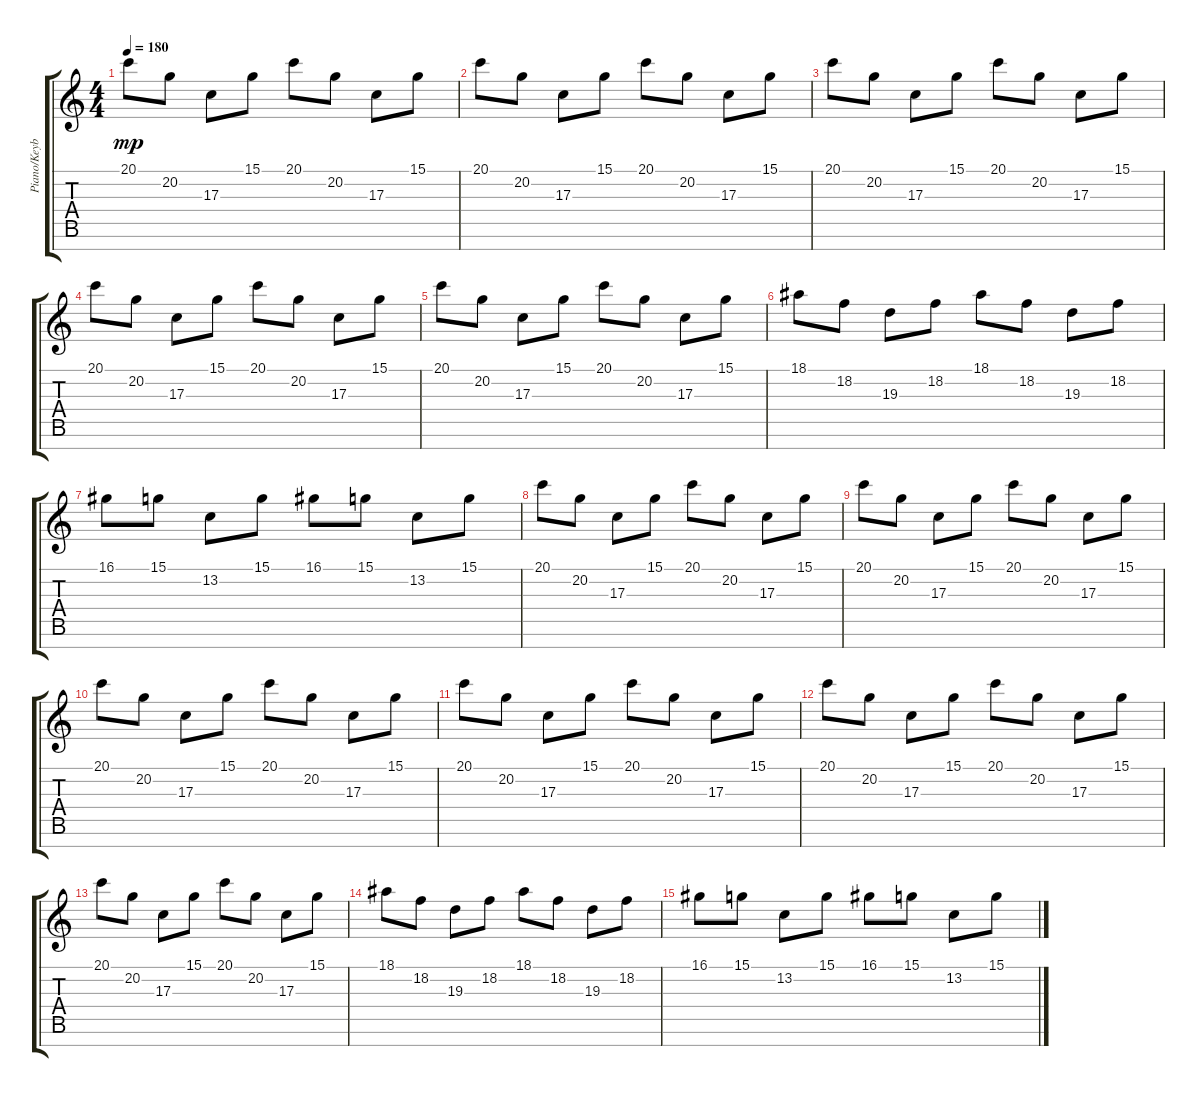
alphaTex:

\track ("Piano/Keyboard" "Piano/Keyb") {instrument acousticgrandpiano}
\staff {score tabs}
\tuning (E4 B3 G3 D3 A2 E2 B1) {hide}
\ts (4 4)
\tempo 180
\clef g2
\ks c
20.1.8{dy mp} 20.2.8 17.3.8 15.1.8 20.1.8 20.2.8 17.3.8 15.1.8 |
20.1.8 20.2.8 17.3.8 15.1.8 20.1.8 20.2.8 17.3.8 15.1.8 |
20.1.8 20.2.8 17.3.8 15.1.8 20.1.8 20.2.8 17.3.8 15.1.8 |
20.1.8 20.2.8 17.3.8 15.1.8 20.1.8 20.2.8 17.3.8 15.1.8 |
20.1.8 20.2.8 17.3.8 15.1.8 20.1.8 20.2.8 17.3.8 15.1.8 |
18.1.8 18.2.8 19.3.8 18.2.8 18.1.8 18.2.8 19.3.8 18.2.8 |
16.1.8 15.1.8 13.2.8 15.1.8 16.1.8 15.1.8 13.2.8 15.1.8 |
20.1.8 20.2.8 17.3.8 15.1.8 20.1.8 20.2.8 17.3.8 15.1.8 |
20.1.8 20.2.8 17.3.8 15.1.8 20.1.8 20.2.8 17.3.8 15.1.8 |
20.1.8 20.2.8 17.3.8 15.1.8 20.1.8 20.2.8 17.3.8 15.1.8 |
20.1.8 20.2.8 17.3.8 15.1.8 20.1.8 20.2.8 17.3.8 15.1.8 |
20.1.8 20.2.8 17.3.8 15.1.8 20.1.8 20.2.8 17.3.8 15.1.8 |
20.1.8 20.2.8 17.3.8 15.1.8 20.1.8 20.2.8 17.3.8 15.1.8 |
18.1.8 18.2.8 19.3.8 18.2.8 18.1.8 18.2.8 19.3.8 18.2.8 |
16.1.8 15.1.8 13.2.8 15.1.8 16.1.8 15.1.8 13.2.8 15.1.8
